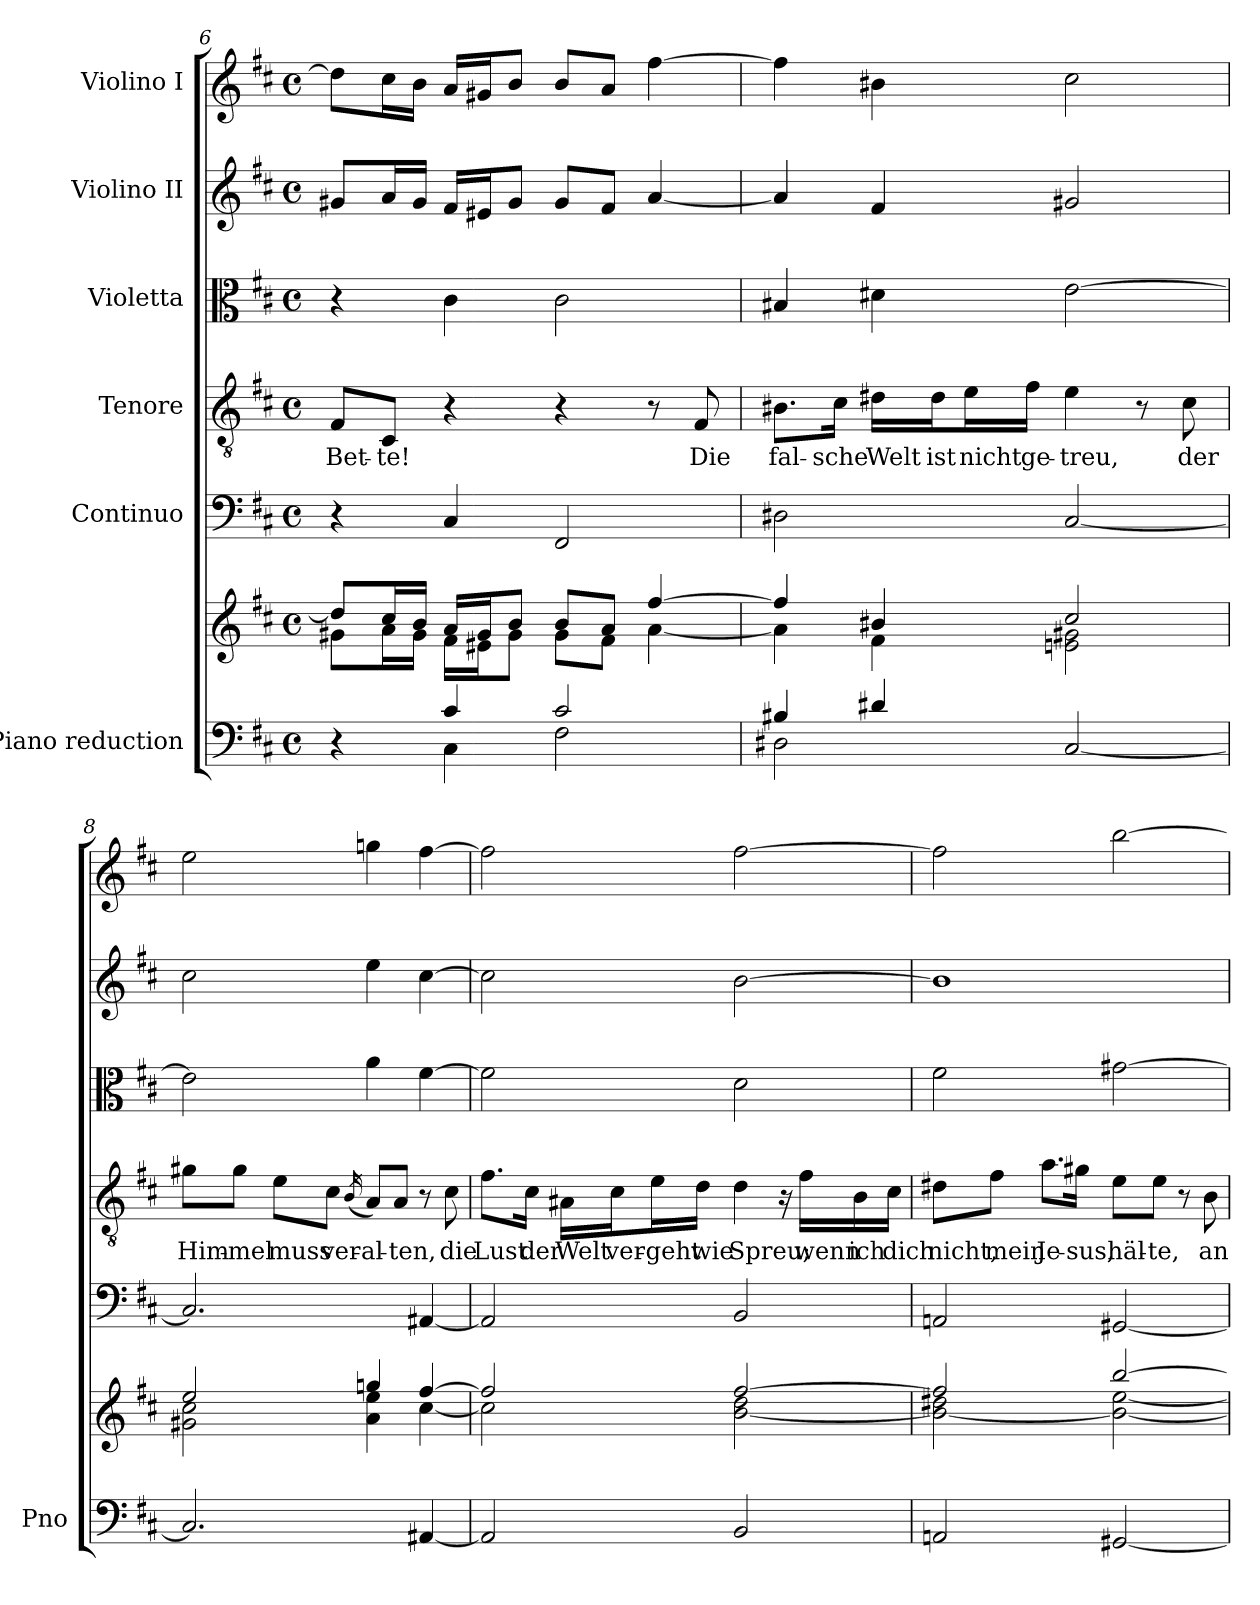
**kern	**kern	**kern	**kern	**text	**kern	**kern	**kern
*part6	*part6	*part5	*part4	*part4	*part3	*part2	*part1
*staff7	*staff6	*staff5	*staff4	*staff4	*staff3	*staff2	*staff1
*I"Piano reduction	*	*I"Continuo	*I"Tenore	*	*I"Violetta	*I"Violino II	*I"Violino I
*I'Pno	*	*	*	*	*	*	*
*clefF4	*clefG2	*clefF4	*clefGv2	*	*clefC3	*clefG2	*clefG2
*k[f#c#]	*k[f#c#]	*k[f#c#]	*k[f#c#]	*	*k[f#c#]	*k[f#c#]	*k[f#c#]
*M4/4	*M4/4	*M4/4	*M4/4	*	*M4/4	*M4/4	*M4/4
*met(c)	*met(c)	*met(c)	*met(c)	*	*met(c)	*met(c)	*met(c)
=6	=6	=6	=6	=6	=6	=6	=6
*^	*^	*	*	*	*	*	*
!	!	!	!	!	!	!LO:LY:b	!	!	!
4r	4ryy	8dd/L]	8g#X\L	4r	8F#/L	Bet-	4r	8g#X/L	8dd\L]
!	!	!	!	!	!	!LO:LY:b	!	!	!
.	.	16cc#/L	16a\L	.	8C#/J	-te!	.	16a/L	16cc#\L
.	.	16b/JJ	16g#\JJ	.	.	.	.	16g#/JJ	16b\JJ
4c#/	4C#\	16a/LL	16f#\LL	4C#/	4r	.	4c#\	16f#/LL	16a/LL
.	.	16g#/J	16e#X\J	.	.	.	.	16e#X/J	16g#X/J
.	.	8b/J	8g#\J	.	.	.	.	8g#/J	8b/J
2c#/	2F#\	8b/L	8g#\L	2FF#/	4r	.	2c#\	8g#/L	8b/L
.	.	8a/J	8f#\J	.	.	.	.	8f#/J	8a/J
.	.	[4ff#/	[4a\	.	8r	.	.	[4a/	[4ff#\
!	!	!	!	!	!	!LO:LY:b	!	!	!
.	.	.	.	.	8F#/	Die	.	.	.
=7	=7	=7	=7	=7	=7	=7	=7	=7	=7
!	!	!	!	!	!	!LO:LY:b	!	!	!
4B#X/	2D#X\	4ff#/]	4a\]	2D#X\	8.B#X\L	fal-	4B#X/	4a/]	4ff#\]
!	!	!	!	!	!	!LO:LY:b	!	!	!
.	.	.	.	.	16c#\Jk	-sche	.	.	.
!	!	!	!	!	!	!LO:LY:b	!	!	!
4d#X/	.	4b#X/	4f#\	.	16d#X\LL	Welt	4d#X\	4f#/	4b#X\
!	!	!	!	!	!	!LO:LY:b	!	!	!
.	.	.	.	.	16d#\J	ist	.	.	.
!	!	!	!	!	!	!LO:LY:b	!	!	!
.	.	.	.	.	16e\L	nicht	.	.	.
!	!	!	!	!	!	!LO:LY:b	!	!	!
.	.	.	.	.	16f#\JJ	ge-	.	.	.
!	!	!	!	!	!	!LO:LY:b	!	!	!
[<2C#/	2ryy	2cc#/	2en\ 2g#X\	[2C#/	4e\	-treu,	[2e\	2g#X/	2cc#\
.	.	.	.	.	8r	.	.	.	.
!	!	!	!	!	!	!LO:LY:b	!	!	!
.	.	.	.	.	8c#\	der	.	.	.
*v	*v	*	*	*	*	*	*	*	*
=8	=8	=8	=8	=8	=8	=8	=8	=8
!	!	!	!	!	!LO:LY:b	!	!	!
2.C#/]	2ee/	2g#X\ 2cc#\	2.C#/]	8g#X\L	Him-	2e\]	2cc#\	2ee\
!	!	!	!	!	!LO:LY:b	!	!	!
.	.	.	.	8g#\J	-mel	.	.	.
!	!	!	!	!	!LO:LY:b	!	!	!
.	.	.	.	8e\L	muss	.	.	.
!	!	!	!	!	!LO:LY:b	!	!	!
.	.	.	.	8c#\J	ver-	.	.	.
.	.	.	.	(16qB/	.	.	.	.
!	!	!	!	!	!LO:LY:b	!	!	!
.	4ggn/	4a\ 4ee\	.	8A/L)	-al-	4a\	4ee\	4ggn\
!	!	!	!	!	!LO:LY:b	!	!	!
.	.	.	.	8A/J	-ten,	.	.	.
[4AA#X/	[4ff#/	[4cc#\	[4AA#X/	8r	.	[4f#\	[4cc#\	[4ff#\
!	!	!	!	!	!LO:LY:b	!	!	!
.	.	.	.	8c#\	die	.	.	.
!!LO:PB:g=z
=9	=9	=9	=9	=9	=9	=9	=9	=9
!	!	!	!	!	!LO:LY:b	!	!	!
2AA#/]	2ff#/]	2cc#\]	2AA#/]	8.f#\L	Lust	2f#\]	2cc#\]	2ff#\]
!	!	!	!	!	!LO:LY:b	!	!	!
.	.	.	.	16c#\Jk	der	.	.	.
!	!	!	!	!	!LO:LY:b	!	!	!
.	.	.	.	16A#X\LL	Welt	.	.	.
!	!	!	!	!	!LO:LY:b	!	!	!
.	.	.	.	16c#\J	ver-	.	.	.
!	!	!	!	!	!LO:LY:b	!	!	!
.	.	.	.	16e\L	-geht	.	.	.
!	!	!	!	!	!LO:LY:b	!	!	!
.	.	.	.	16d\JJ	wie	.	.	.
!	!	!	!	!	!LO:LY:b	!	!	!
2BB/	[2ff#/	[2b\ 2dd\	2BB/	4d\	Spreu;	2d\	[2b\	[2ff#\
.	.	.	.	16r	.	.	.	.
!	!	!	!	!	!LO:LY:b	!	!	!
.	.	.	.	16f#\LL	wenn	.	.	.
!	!	!	!	!	!LO:LY:b	!	!	!
.	.	.	.	16B\	ich	.	.	.
!	!	!	!	!	!LO:LY:b	!	!	!
.	.	.	.	16c#\JJ	dich	.	.	.
=10	=10	=10	=10	=10	=10	=10	=10	=10
!	!	!	!	!	!LO:LY:b	!	!	!
2AAn/	2ff#/]	2b\_ 2dd#X\	2AAn/	8d#X\L	nicht,	2f#\	1b]	2ff#\]
!	!	!	!	!	!LO:LY:b	!	!	!
.	.	.	.	8f#\J	mein	.	.	.
!	!	!	!	!	!LO:LY:b	!	!	!
.	.	.	.	8.a\L	Je-	.	.	.
!	!	!	!	!	!LO:LY:b	!	!	!
.	.	.	.	16g#X\Jk	-sus,	.	.	.
!	!	!	!	!	!LO:LY:b	!	!	!
[2GG#X/	[2bb/	2b\_ [2ee\	[2GG#X/	8e\L	häl-	[2g#X\	.	[2bb\
!	!	!	!	!	!LO:LY:b	!	!	!
.	.	.	.	8e\J	-te,	.	.	.
.	.	.	.	8r	.	.	.	.
!	!	!	!	!	!LO:LY:b	!	!	!
.	.	.	.	8B\	an	.	.	.
*	*v	*v	*	*	*	*	*	*
=	=	=	=	=	=	=	=
*-	*-	*-	*-	*-	*-	*-	*-
